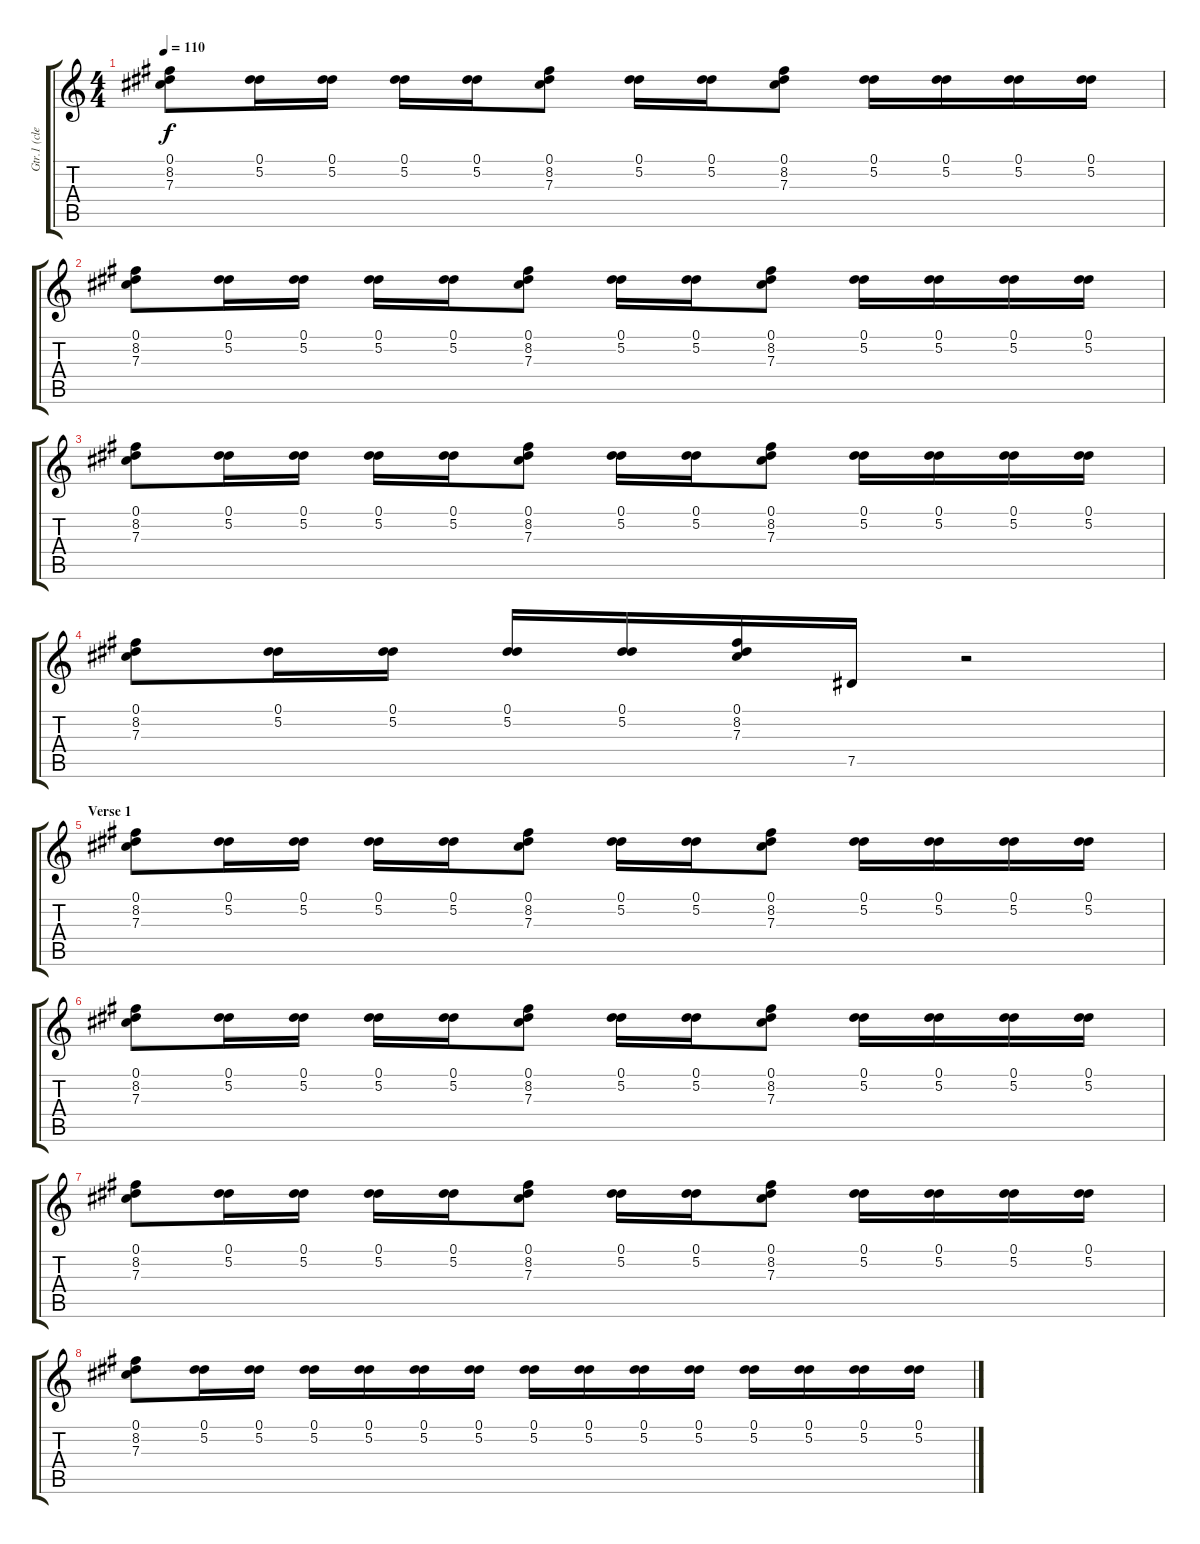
\track ("Gtr.1 (clean)" "Gtr.1 (cle") {instrument electricguitarclean}
\staff {score tabs}
\tuning (Eb4 Bb3 Gb3 Db3 Ab2 Eb2) {hide}
\ts (4 4)
\tempo 110
\clef g2
\ks c
(0.1 8.2 7.3).8{dy f instrument electricguitarclean} (0.1 5.2).16 (0.1 5.2).16 (0.1 5.2).16 (0.1 5.2).16 (0.1 8.2 7.3).8 (0.1 5.2).16 (0.1 5.2).16 (0.1 8.2 7.3).8 (0.1 5.2).16 (0.1 5.2).16 (0.1 5.2).16 (0.1 5.2).16 |
(0.1 8.2 7.3).8 (0.1 5.2).16 (0.1 5.2).16 (0.1 5.2).16 (0.1 5.2).16 (0.1 8.2 7.3).8 (0.1 5.2).16 (0.1 5.2).16 (0.1 8.2 7.3).8 (0.1 5.2).16 (0.1 5.2).16 (0.1 5.2).16 (0.1 5.2).16 |
(0.1 8.2 7.3).8 (0.1 5.2).16 (0.1 5.2).16 (0.1 5.2).16 (0.1 5.2).16 (0.1 8.2 7.3).8 (0.1 5.2).16 (0.1 5.2).16 (0.1 8.2 7.3).8 (0.1 5.2).16 (0.1 5.2).16 (0.1 5.2).16 (0.1 5.2).16 |
(0.1 8.2 7.3).8 (0.1 5.2).16 (0.1 5.2).16 (0.1 5.2).16 (0.1 5.2).16 (0.1 8.2 7.3).16 7.5.16 r.2 |
\section ("" "Verse 1")
(0.1 8.2 7.3).8 (0.1 5.2).16 (0.1 5.2).16 (0.1 5.2).16 (0.1 5.2).16 (0.1 8.2 7.3).8 (0.1 5.2).16 (0.1 5.2).16 (0.1 8.2 7.3).8 (0.1 5.2).16 (0.1 5.2).16 (0.1 5.2).16 (0.1 5.2).16 |
(0.1 8.2 7.3).8 (0.1 5.2).16 (0.1 5.2).16 (0.1 5.2).16 (0.1 5.2).16 (0.1 8.2 7.3).8 (0.1 5.2).16 (0.1 5.2).16 (0.1 8.2 7.3).8 (0.1 5.2).16 (0.1 5.2).16 (0.1 5.2).16 (0.1 5.2).16 |
(0.1 8.2 7.3).8 (0.1 5.2).16 (0.1 5.2).16 (0.1 5.2).16 (0.1 5.2).16 (0.1 8.2 7.3).8 (0.1 5.2).16 (0.1 5.2).16 (0.1 8.2 7.3).8 (0.1 5.2).16 (0.1 5.2).16 (0.1 5.2).16 (0.1 5.2).16 |
(0.1 8.2 7.3).8 (0.1 5.2).16 (0.1 5.2).16 (0.1 5.2).16 (0.1 5.2).16 (0.1 5.2).16 (0.1 5.2).16 (0.1 5.2).16 (0.1 5.2).16 (0.1 5.2).16 (0.1 5.2).16 (0.1 5.2).16 (0.1 5.2).16 (0.1 5.2).16 (0.1 5.2).16
